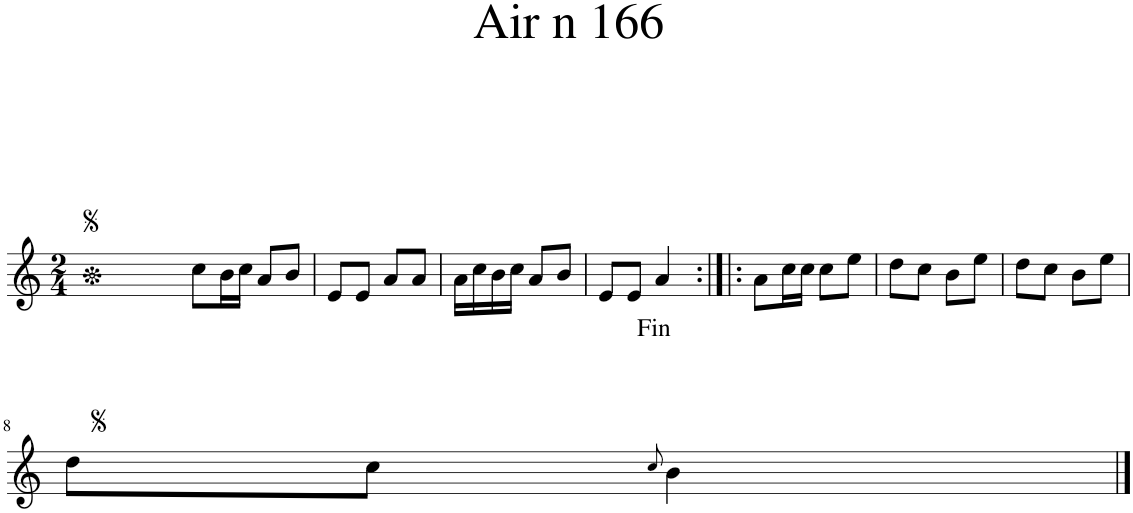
**kern
*part1
*staff1
*I"Piano
*I'Pno.
*clefG2
*k[]
*M2/4
=1
8cc\L
16b\L
16cc\JJ
8a/L
8b/J
=2
8e/L
8e/J
8a/L
8a/J
=3
16a\LL
16cc\
16b\
16cc\JJ
8a/L
8b/J
=4
8e/L
8e/J
4a/
!LO:TX:b:t=Fin
=5:|!|:
8a\L
16cc\L
16cc\JJ
8cc\L
8ee\J
=6
8dd\L
8cc\J
8b\L
8ee\J
=7
8dd\L
8cc\J
8b\L
8ee\J
!!LO:LB:g=z
=8
8dd\L
8cc\J
8qcc/
4b\
==
*-
